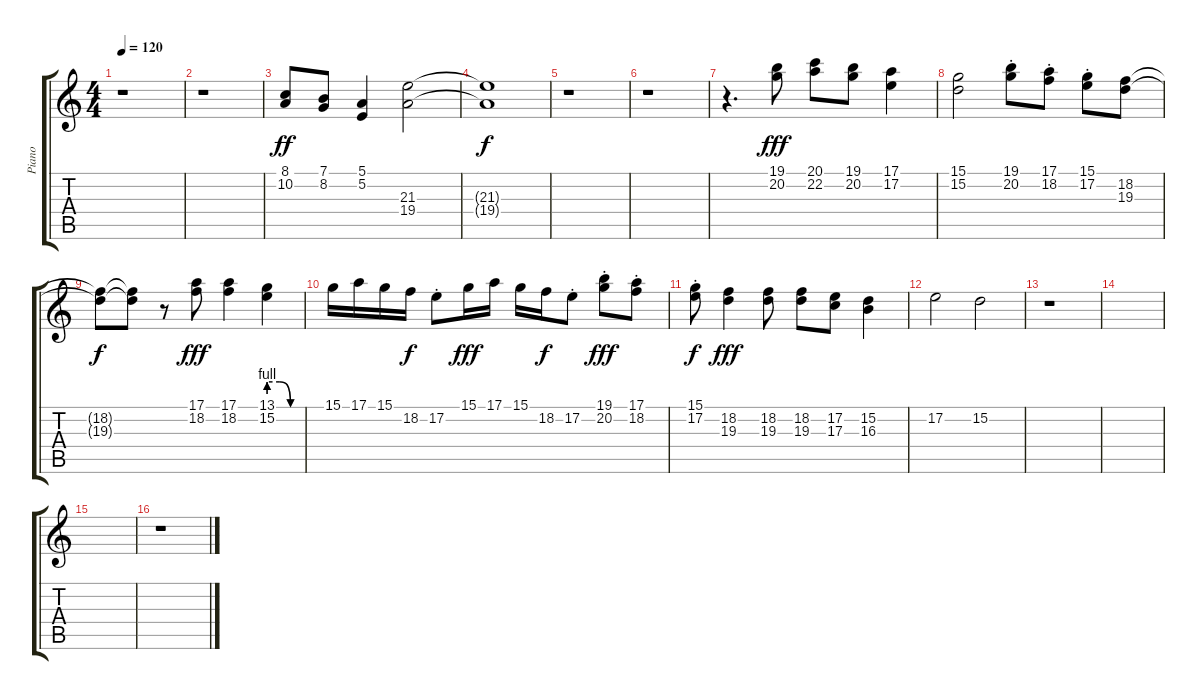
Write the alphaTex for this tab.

\track ("Piano" "Piano") {instrument electricpiano1}
\staff {score tabs}
\tuning (E4 B3 G3 D3 A2 E2) {hide}
\ts (4 4)
\tempo 120
\clef g2
\ks c
r.1{dy ff instrument electricpiano1} |
r.1 |
(8.1 10.2).8 (7.1 8.2).8 (5.1 5.2).4 (21.3 19.4).2 |
(21.3{t} 19.4{t}).1{dy f} |
r.1 |
r.1 |
r.4{d} (19.1 20.2).8{dy fff} (20.1 22.2).8 (19.1 20.2).8 (17.1 17.2).4 |
(15.1 15.2).2 (19.1{st} 20.2{st}).8 (17.1{st} 18.2{st}).8 (15.1{st} 17.2{st}).8 (18.2 19.3).8 |
(18.2{t} 19.3{t}).8{dy f} (18.2{t} 19.3{t}).8 r.8 (17.1 18.2).8{dy fff} (17.1 18.2).4 (13.1{be (custom 0 4 20 4 40 0 60 0)} 15.2{be (custom 0 4 20 4 40 0 60 0)}).4 |
15.1.16 17.1.16 15.1.16 18.2.16{dy f} 17.2{st}.8 15.1.16{dy fff} 17.1.16 15.1.16 18.2.16{dy f} 17.2{st}.8 (19.1{st} 20.2{st}).8{dy fff} (17.1{st} 18.2{st}).8 |
(15.1{st} 17.2{st}).8{dy f} (18.2 19.3).4{dy fff} (18.2 19.3).8 (18.2 19.3).8 (17.2 17.3).8 (15.2 16.3).4 |
17.2.2 15.2.2 |
r.1 |
|
|
r.1
